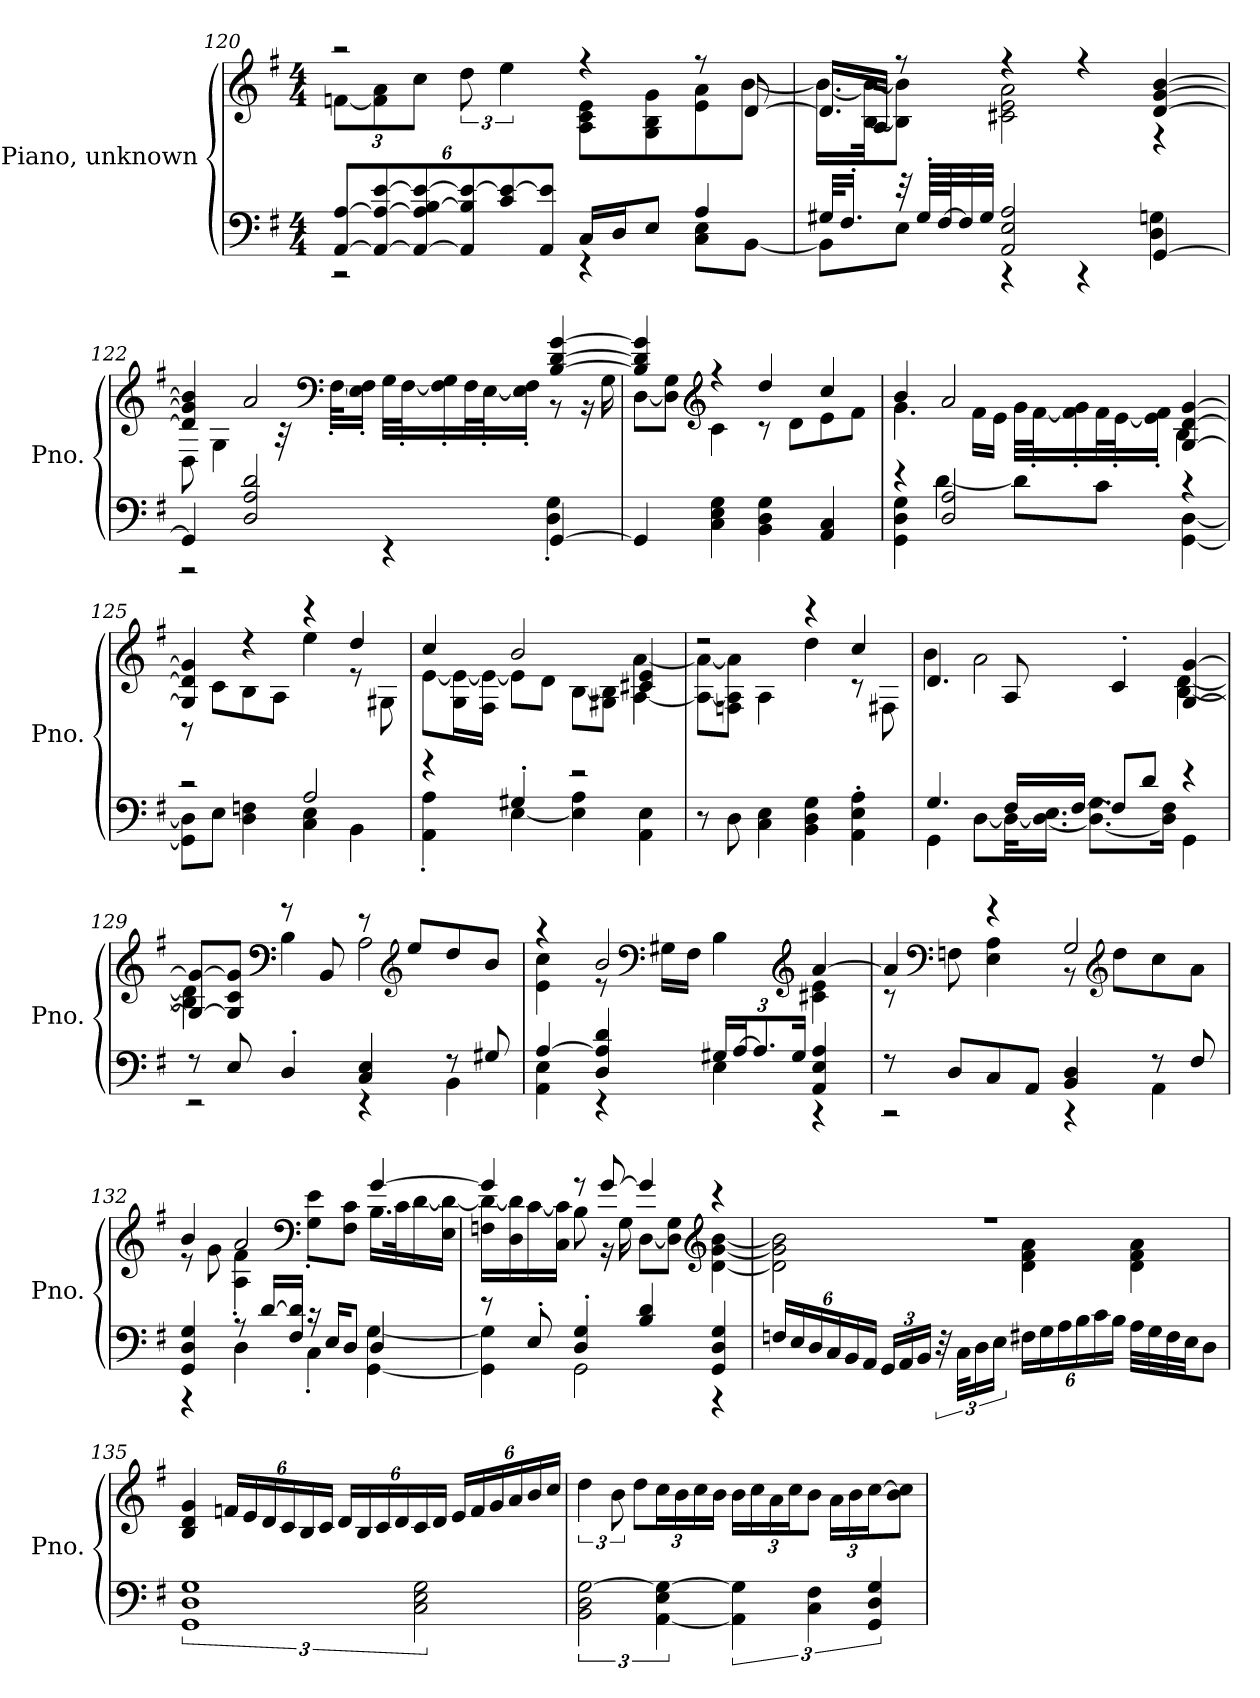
**kern	**kern
*part1	*part1
*staff2	*staff1
*I"Piano, unknown	*
*I'Pno.	*
!!LO:LB:g=z
*clefF4	*clefG2
*k[f#]	*k[f#]
*M4/4	*M4/4
=120	=120
*	*^
*Xbrackettup	*	*Xbrackettup
*^	*	*
[12AA/ [12A/L	2r	2r	[12fn\L
12AA/_ 12A/_ [12e/	.	.	12f\] 12a\
12AA/_ 12A/] [12B/ 12e/_	.	.	12cc\J
*	*	*	*brackettup
12AA/] 12B/] 12e/_	.	.	12dd\
12c/ 12e/_	.	.	6ee\
12AA/ 12e/]J	.	.	.
16C/LL	4r	4r	8A\ 8c\ 8e\L
16D/J	.	.	.
8E/J	.	.	8G\ 8B\ 8g\
4A/	8C\ 8E\L	8r	8e\ 8a\
.	[8BB\J	[8d/	[8b\J
=121	=121	=121	=121
32G#X/KLL	8BB\L]	16.d/LL]	16.b\LL_
16.F#'/JJ	.	.	.
.	.	32A/JJk	[32B\ 32b\_JK
32r	8E\J	8r	8B\] 8b\]J
64G#'/LLLL	.	.	.
[64F#/J	.	.	.
32F#/]	.	.	.
32G#/JJJ	.	.	.
2AA/ 2E/ 2A/	4r	4r	2c#X\ 2e\ 2a\
.	4r	4r	.
[4GG/	4D\ 4Gn\	[4d/ [4g/ [4b/	4r
!!LO:LB:g=z	!!
=122	=122	=122	=122
4GG/]	2r	4d/] 4g/] 4b/]	8D\
.	.	.	4G\
2D/ 2A/ 2d/	.	2a/	.
.	.	.	32r
*	*	*clefF4	*
.	.	.	[32F#'\KLL
.	.	.	16E\' 16F#\]'JJ
.	4r	.	32G\LLL
.	.	.	[32F#'\J
.	.	.	16F#\]' 16G\'
.	.	.	32F#\L
.	.	.	[32E'\J
.	.	.	16E\]' 16F#\'JJ
[4GG/	4D\' 4G\'	[4B/ [4d/ [4g/	8r
.	.	.	16r
.	.	.	16G\
*v	*v	*	*
=123	=123	=123
4GG/]	4B/] 4d/] 4g/]	[8D\L
.	.	8D\] 8G\J
*	*clefG2	*
4C\ 4E\ 4G\	4r	4c\
4BB\ 4D\ 4G\	4dd/	8r
.	.	8d\L
4AA/ 4C/	4cc/	8e\
.	.	8f#\J
=124	=124	=124
*^	*	*
4r	4GG\ 4D\ 4G\	4b/	4.g\
2D/ 2A/	[4d\	2a/	.
.	.	.	16f#\LL
.	.	.	16e\JJ
.	8d\L]	.	32g\LLL
.	.	.	[32f#'\J
.	.	.	16f#\]' 16g\'
.	8c\J	.	32f#\L
.	.	.	[32e'\J
.	.	.	16e\]' 16f#\'JJ
4r	[4GG\ [4D\	[4G/ [4d/ [4g/	4B\
!!LO:LB:g=z	!!
=125	=125	=125	=125
2r	8GG\] 8D\]L	4G/] 4d/] 4g/]	8r
.	8E\J	.	8c\L
.	4D\ 4Fn\	4r	8B\
.	.	.	8A\J
2A/	4C\ 4E\	4r	4ee\
.	4BB\	4dd/	8r
.	.	.	8G#X\
=126	=126	=126	=126
4r	4AA\' 4A\'	4cc/	[8e\L
.	.	.	16G\ 16e\_L
.	.	.	16F#\ 16e\_JJ
4G#X'/	[4E\	2b/	8e\L]
.	.	.	8d\J
2r	4E\] 4A\	.	[8B\L
.	.	.	8G#X\ 8B\]J
.	4AA\ 4E\	4c#X/ 4e/	[4A\ [4a\
*v	*v	*	*
=127	=127	=127
8r	2r	8A\_ 8a\_L
8D\	.	8Fn\ 8A\] 8a\]J
4C\ 4E\	.	4A\
4BB\ 4D\ 4G\	4r	4dd\
4AA\' 4E\' 4A\'	4cc/	8r
.	.	8F#X\
!!LO:LB:g=z	!!
=128	=128	=128
*^	*	*
4.G/	4GG\	4.d/	4b\
.	[8D\L	.	2a\
16F#/LL	32D\KL_	8A/	.
.	16.D\_ 16.E\JJ	.	.
[16F#/JJ	.	.	.
8F#/L]	8.D\_ 8.G\L	4c'/	.
8d/J	.	.	.
.	16D\] 16F#\Jk	.	.
4r	4GG\	[4G/ [4g/	[4B\ [4d\
=129	=129	=129	=129
8r	2r	8G/_ 8g/_L	4B\] 4d\]
8E/	.	8G/] 8c/ 8g/]J	.
*	*	*clefF4	*
4D'/	.	8r	4B\
.	.	8BB/	.
4C/ 4E/	4r	8r	2A\
*	*	*clefG2	*
.	.	8ee/L	.
8r	4BB\	8dd/	.
8G#X/	.	8b/J	.
=130	=130	=130	=130
[4A/	4AA\ 4E\	4r	4e\ 4cc\
4D/ 4A/] 4d/	4r	2b/	8r
*	*	*clefF4	*
.	.	.	16G#X\LL
.	.	.	16F#\JJ
24G#X/LL	4E\	.	4B\
[24A/J	.	.	.
12.A/]	.	.	.
24G#/Jk	.	.	.
*	*	*clefG2	*
4AA/ 4E/ 4A/	4r	[4a/	4c#X\ 4e\
!!LO:PB:g=z	!!
=131	=131	=131	=131
8r	2r	4a/]	8r
*	*	*clefF4	*
8D/L	.	.	8Fn\
8C/	.	4r	4E\ 4A\
8AA/J	.	.	.
4BB/ 4D/	4r	2G/	8r
*	*	*clefG2	*
.	.	.	8dd\L
8r	4AA\	.	8cc\
8F#/	.	.	8a\J
=132	=132	=132	=132
4GG/ 4D/ 4G/	4r	4b/	8r
.	.	.	8g\
8r	4D\	2a/	4A\' 4f#\'
[16d/LL	.	.	.
16F#/ 16d/]JJ	.	.	.
*	*	*clefF4	*
16r	4C'\	.	8G\' 8e\'L
16E/KL	.	.	.
8D/J	.	.	8F#\ 8c\J
4D/	[4GG\ [4G\	[4g/	16.B\LL
.	.	.	32c\K
.	.	.	[16d\
.	.	.	16E\ 16d\_JJ
=133	=133	=133	=133
8r	4GG\] 4G\]	4g/]	16Fn\ 16d\_LL
.	.	.	16D\ 16d\]
8E'/	.	.	[16c\
.	.	.	16C\ 16c\]JJ
4D/' 4G/'	2GG\	8r	8B\
.	.	[8g/	16r
.	.	.	16G\
4B/ 4d/	.	4g/]	[8D\L
.	.	.	8D\] 8G\J
*	*	*clefG2	*
4GG/ 4D/ 4G/	4r	4r	[4d\ [4g\ [4b\
*v	*v	*	*
!!LO:LB:g=z	!!
=134	=134	=134
24Fn/LL	1r	2d\] 2g\] 2b\]
24E/	.	.
24D/	.	.
24C/	.	.
24BB/	.	.
24AA/JJ	.	.
24GG/LL	.	.
24AA/	.	.
24BB/JJ	.	.
*brackettup	*	*
48r	.	.
48C\KLL	.	.
24D\	.	.
24E\JJ	.	.
*Xbrackettup	*	*
24F#X\LL	.	4d\ 4f#\ 4a\
24G\	.	.
24A\	.	.
24B\	.	.
24c\	.	.
24B\JJ	.	.
32A\LLL	.	4d\ 4f#\ 4a\
32G\	.	.
32F#\	.	.
32E\JJ	.	.
8D\J	.	.
*	*v	*v
=135	=135
*brackettup	*
3%2GG 3%2D 3%2G	4B/ 4d/ 4g/
*	*Xbrackettup
.	24fn/LL
.	24e/
.	24d/
.	24c/
.	24B/
.	24c/JJ
.	24d/LL
.	24B/
.	24c/
.	24d/
3C\ 3E\ 3G\	24c/
.	24d/JJ
.	24e/LL
.	24f/
.	24g/
.	24a/
.	24b/
.	24cc/JJ
!!LO:LB:g=z
=136	=136
*	*brackettup
3BB\ 3D\ [3G\	6dd\
.	12b\
*	*Xbrackettup
.	12dd\L
[6AA\ 6E\ 6G\_	24cc\L
.	24b\
.	24cc\
.	24b\JJ
6AA\] 6G\]	24b\LL
.	24cc\
.	24a\
.	24cc\J
6C\ 6F#\	12b\J
.	24a\LL
.	24b\
6GG/ 6D/ 6G/	[24cc\J
.	8b\ 8cc\]J
=	=
*-	*-
